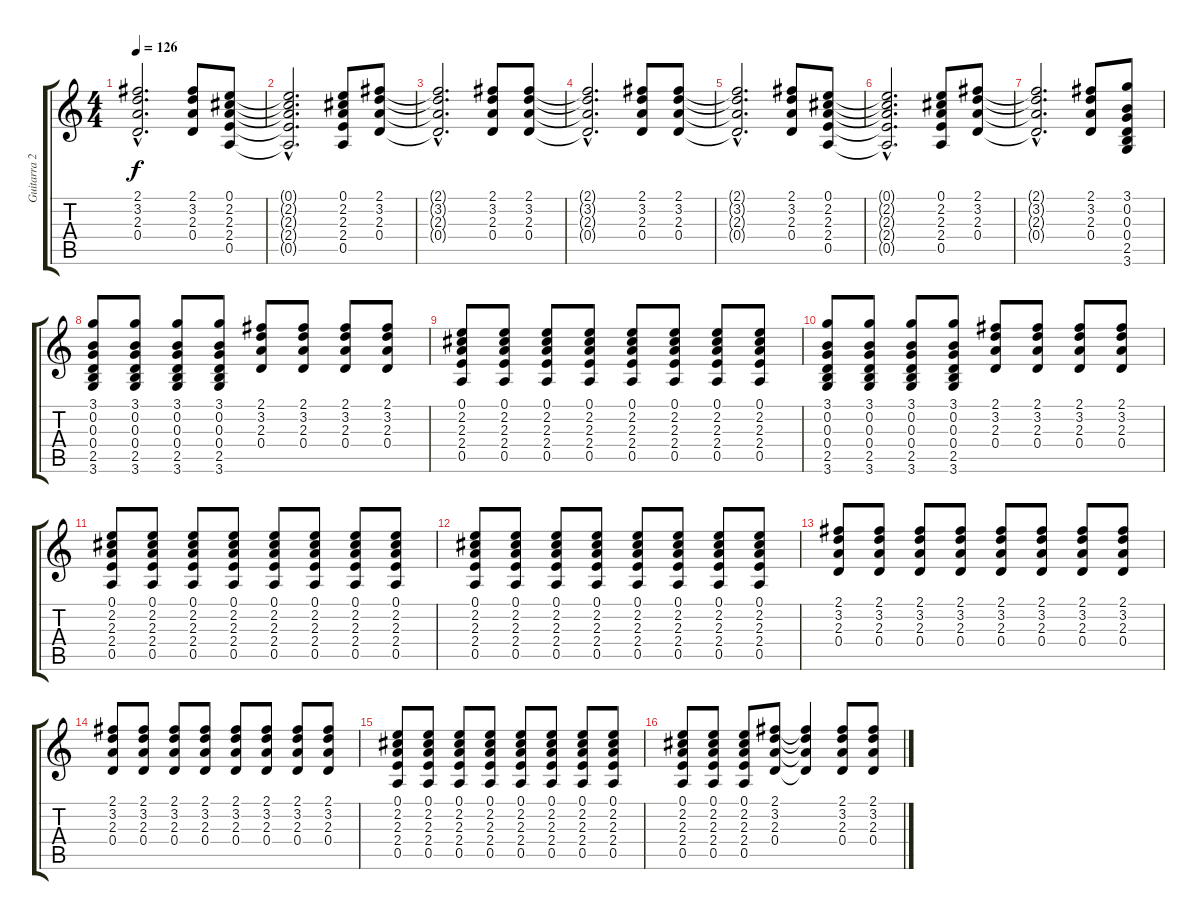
\track ("Guitarra 2" "Guitarra 2") {instrument acousticguitarsteel}
\staff {score tabs}
\tuning (E4 B3 G3 D3 A2 E2) {hide}
\ts (4 4)
\tempo 126
\clef g2
\ks c
(2.1{hac t} 3.2{hac t} 2.3{hac t} 0.4{hac t}).2{d dy f} (2.1 3.2 2.3 0.4).8 (0.1 2.2 2.3 2.4 0.5).8 |
(0.1{hac t} 2.2{hac t} 2.3{hac t} 2.4{hac t} 0.5{hac t}).2{d} (0.1 2.2 2.3 2.4 0.5).8 (2.1 3.2 2.3 0.4).8 |
(2.1{hac t} 3.2{hac t} 2.3{hac t} 0.4{hac t}).2{d} (2.1 3.2 2.3 0.4).8 (2.1 3.2 2.3 0.4).8 |
(2.1{hac t} 3.2{hac t} 2.3{hac t} 0.4{hac t}).2{d} (2.1 3.2 2.3 0.4).8 (2.1 3.2 2.3 0.4).8 |
(2.1{hac t} 3.2{hac t} 2.3{hac t} 0.4{hac t}).2{d} (2.1 3.2 2.3 0.4).8 (0.1 2.2 2.3 2.4 0.5).8 |
(0.1{hac t} 2.2{hac t} 2.3{hac t} 2.4{hac t} 0.5{hac t}).2{d} (0.1 2.2 2.3 2.4 0.5).8 (2.1 3.2 2.3 0.4).8 |
(2.1{hac t} 3.2{hac t} 2.3{hac t} 0.4{hac t}).2{d} (2.1 3.2 2.3 0.4).8 (3.1 0.2 0.3 0.4 2.5 3.6).8 |
(3.1 0.2 0.3 0.4 2.5 3.6).8 (3.1 0.2 0.3 0.4 2.5 3.6).8 (3.1 0.2 0.3 0.4 2.5 3.6).8 (3.1 0.2 0.3 0.4 2.5 3.6).8 (2.1 3.2 2.3 0.4).8 (2.1 3.2 2.3 0.4).8 (2.1 3.2 2.3 0.4).8 (2.1 3.2 2.3 0.4).8 |
(0.1 2.2 2.3 2.4 0.5).8 (0.1 2.2 2.3 2.4 0.5).8 (0.1 2.2 2.3 2.4 0.5).8 (0.1 2.2 2.3 2.4 0.5).8 (0.1 2.2 2.3 2.4 0.5).8 (0.1 2.2 2.3 2.4 0.5).8 (0.1 2.2 2.3 2.4 0.5).8 (0.1 2.2 2.3 2.4 0.5).8 |
(3.1 0.2 0.3 0.4 2.5 3.6).8 (3.1 0.2 0.3 0.4 2.5 3.6).8 (3.1 0.2 0.3 0.4 2.5 3.6).8 (3.1 0.2 0.3 0.4 2.5 3.6).8 (2.1 3.2 2.3 0.4).8 (2.1 3.2 2.3 0.4).8 (2.1 3.2 2.3 0.4).8 (2.1 3.2 2.3 0.4).8 |
(0.1 2.2 2.3 2.4 0.5).8 (0.1 2.2 2.3 2.4 0.5).8 (0.1 2.2 2.3 2.4 0.5).8 (0.1 2.2 2.3 2.4 0.5).8 (0.1 2.2 2.3 2.4 0.5).8 (0.1 2.2 2.3 2.4 0.5).8 (0.1 2.2 2.3 2.4 0.5).8 (0.1 2.2 2.3 2.4 0.5).8 |
(0.1 2.2 2.3 2.4 0.5).8 (0.1 2.2 2.3 2.4 0.5).8 (0.1 2.2 2.3 2.4 0.5).8 (0.1 2.2 2.3 2.4 0.5).8 (0.1 2.2 2.3 2.4 0.5).8 (0.1 2.2 2.3 2.4 0.5).8 (0.1 2.2 2.3 2.4 0.5).8 (0.1 2.2 2.3 2.4 0.5).8 |
(2.1 3.2 2.3 0.4).8 (2.1 3.2 2.3 0.4).8 (2.1 3.2 2.3 0.4).8 (2.1 3.2 2.3 0.4).8 (2.1 3.2 2.3 0.4).8 (2.1 3.2 2.3 0.4).8 (2.1 3.2 2.3 0.4).8 (2.1 3.2 2.3 0.4).8 |
(2.1 3.2 2.3 0.4).8 (2.1 3.2 2.3 0.4).8 (2.1 3.2 2.3 0.4).8 (2.1 3.2 2.3 0.4).8 (2.1 3.2 2.3 0.4).8 (2.1 3.2 2.3 0.4).8 (2.1 3.2 2.3 0.4).8 (2.1 3.2 2.3 0.4).8 |
(0.1 2.2 2.3 2.4 0.5).8 (0.1 2.2 2.3 2.4 0.5).8 (0.1 2.2 2.3 2.4 0.5).8 (0.1 2.2 2.3 2.4 0.5).8 (0.1 2.2 2.3 2.4 0.5).8 (0.1 2.2 2.3 2.4 0.5).8 (0.1 2.2 2.3 2.4 0.5).8 (0.1 2.2 2.3 2.4 0.5).8 |
(0.1 2.2 2.3 2.4 0.5).8 (0.1 2.2 2.3 2.4 0.5).8 (0.1 2.2 2.3 2.4 0.5).8 (2.1 3.2 2.3 0.4).8 (2.1{t} 3.2{t} 2.3{t} 0.4{t}).4 (2.1 3.2 2.3 0.4).8 (2.1 3.2 2.3 0.4).8
